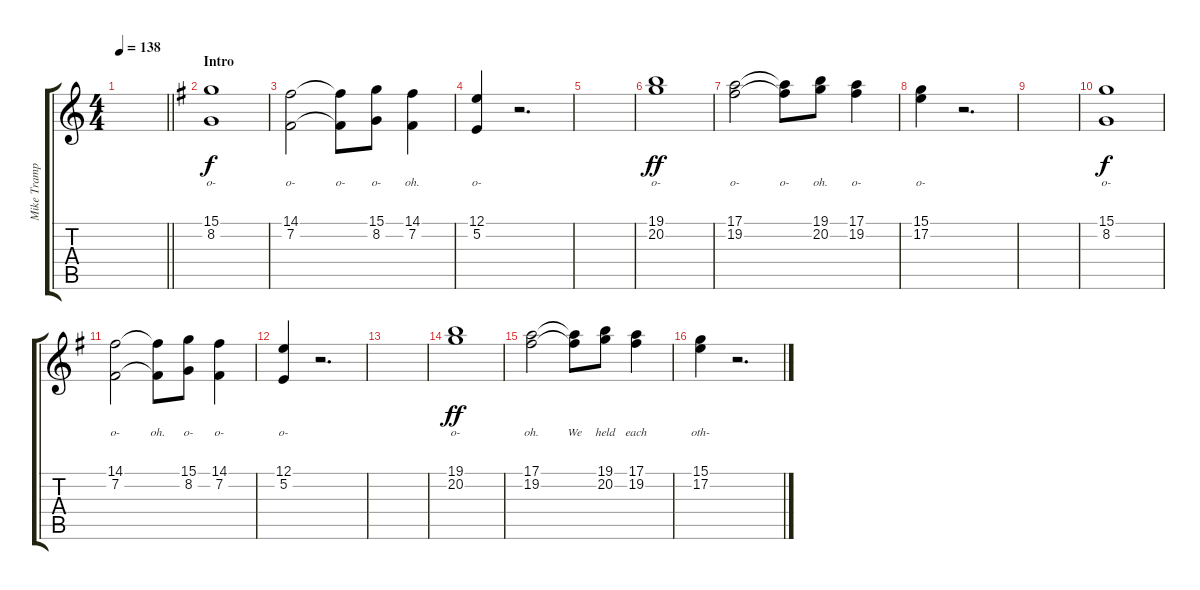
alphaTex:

\track ("Mike Tramp" "Mike Tramp") {instrument flute}
\staff {score tabs}
\tuning (E4 B3 G3 D3 A2 E2) {hide}
\ts (4 4)
\tempo 138
\clef g2
\barLineRight lightlight
\ks c
|
\section ("" "Intro")
\ks g
(15.1 8.2).1{lyrics (0 "o-") lyrics (1 "") lyrics (2 "") lyrics (3 "") lyrics (4 "")} |
(14.1 7.2).2{lyrics (0 "o-") lyrics (1 "") lyrics (2 "") lyrics (3 "") lyrics (4 "")} (14.1{t} 7.2{t}).8{lyrics (0 "o-") lyrics (1 "") lyrics (2 "") lyrics (3 "") lyrics (4 "")} (15.1 8.2).8{lyrics (0 "o-") lyrics (1 "") lyrics (2 "") lyrics (3 "") lyrics (4 "")} (14.1 7.2).4{lyrics (0 "oh.") lyrics (1 "") lyrics (2 "") lyrics (3 "") lyrics (4 "")} |
(12.1 5.2).4{lyrics (0 "o-") lyrics (1 "") lyrics (2 "") lyrics (3 "") lyrics (4 "")} r.2{d} |
|
(19.1 20.2).1{lyrics (0 "o-") lyrics (1 "") lyrics (2 "") lyrics (3 "") lyrics (4 "") dy ff} |
(17.1 19.2).2{lyrics (0 "o-") lyrics (1 "") lyrics (2 "") lyrics (3 "") lyrics (4 "")} (17.1{t} 19.2{t}).8{lyrics (0 "o-") lyrics (1 "") lyrics (2 "") lyrics (3 "") lyrics (4 "")} (19.1 20.2).8{lyrics (0 "oh.") lyrics (1 "") lyrics (2 "") lyrics (3 "") lyrics (4 "")} (17.1 19.2).4{lyrics (0 "o-") lyrics (1 "") lyrics (2 "") lyrics (3 "") lyrics (4 "")} |
(15.1 17.2).4{lyrics (0 "o-") lyrics (1 "") lyrics (2 "") lyrics (3 "") lyrics (4 "")} r.2{d} |
|
(15.1 8.2).1{lyrics (0 "o-") lyrics (1 "") lyrics (2 "") lyrics (3 "") lyrics (4 "") dy f} |
(14.1 7.2).2{lyrics (0 "o-") lyrics (1 "") lyrics (2 "") lyrics (3 "") lyrics (4 "")} (14.1{t} 7.2{t}).8{lyrics (0 "oh.") lyrics (1 "") lyrics (2 "") lyrics (3 "") lyrics (4 "")} (15.1 8.2).8{lyrics (0 "o-") lyrics (1 "") lyrics (2 "") lyrics (3 "") lyrics (4 "")} (14.1 7.2).4{lyrics (0 "o-") lyrics (1 "") lyrics (2 "") lyrics (3 "") lyrics (4 "")} |
(12.1 5.2).4{lyrics (0 "o-") lyrics (1 "") lyrics (2 "") lyrics (3 "") lyrics (4 "")} r.2{d} |
|
(19.1 20.2).1{lyrics (0 "o-") lyrics (1 "") lyrics (2 "") lyrics (3 "") lyrics (4 "") dy ff} |
(17.1 19.2).2{lyrics (0 "oh.") lyrics (1 "") lyrics (2 "") lyrics (3 "") lyrics (4 "")} (17.1{t} 19.2{t}).8{lyrics (0 "We") lyrics (1 "") lyrics (2 "") lyrics (3 "") lyrics (4 "")} (19.1 20.2).8{lyrics (0 "held") lyrics (1 "") lyrics (2 "") lyrics (3 "") lyrics (4 "")} (17.1 19.2).4{lyrics (0 "each") lyrics (1 "") lyrics (2 "") lyrics (3 "") lyrics (4 "")} |
(15.1 17.2).4{lyrics (0 "oth-") lyrics (1 "") lyrics (2 "") lyrics (3 "") lyrics (4 "")} r.2{d}
